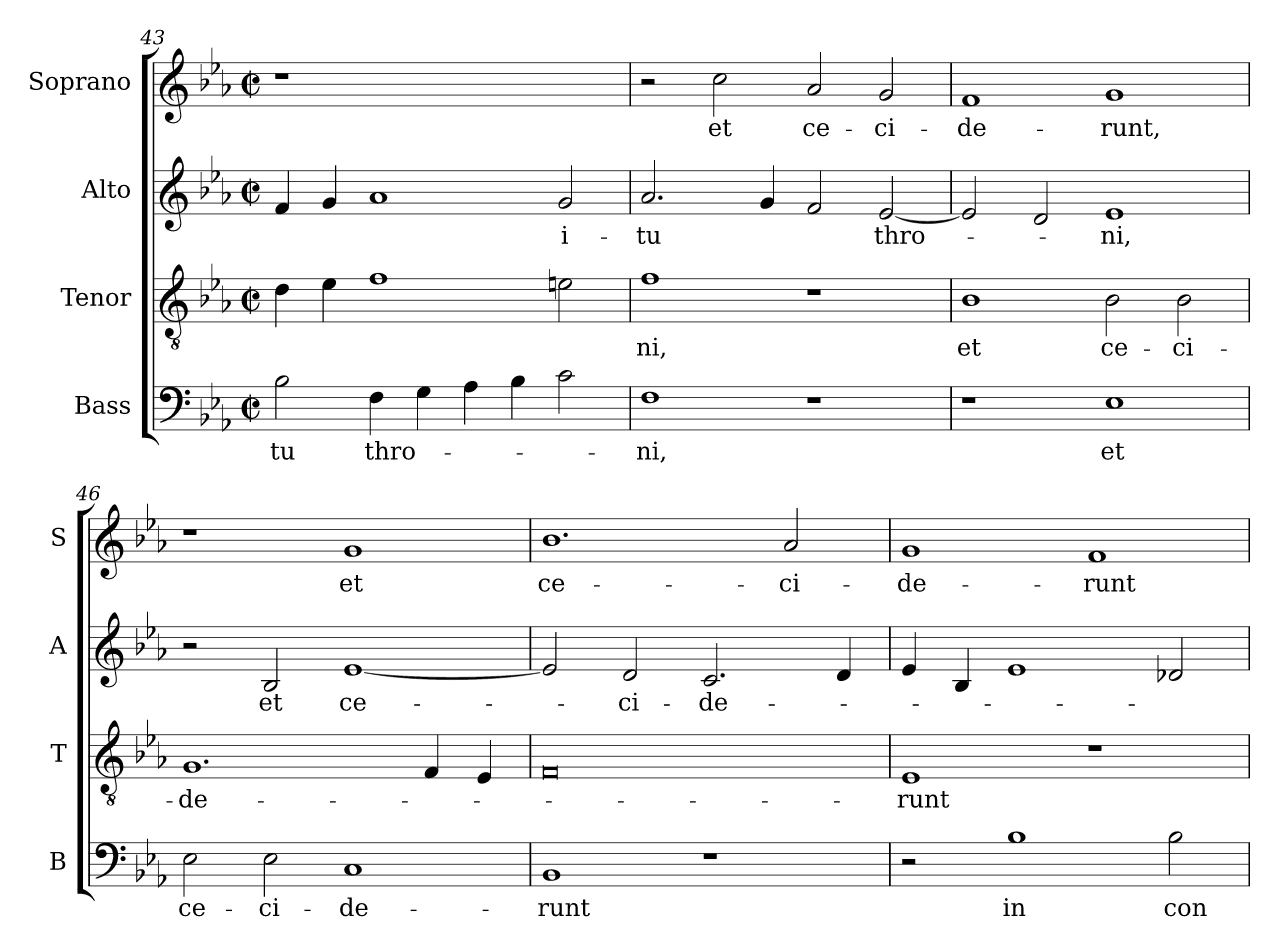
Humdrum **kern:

**kern	**text	**kern	**text	**kern	**text	**kern	**text
*part4	*part4	*part3	*part3	*part2	*part2	*part1	*part1
*staff4	*staff4	*staff3	*staff3	*staff2	*staff2	*staff1	*staff1
*I"Bass	*	*I"Tenor	*	*I"Alto	*	*I"Soprano	*
*I'B	*	*I'T	*	*I'A	*	*I'S	*
*clefF4	*	*clefGv2	*	*clefG2	*	*clefG2	*
*ITrd7c12	*	*ITrd7c12	*	*	*	*	*
*k[b-e-a-]	*	*k[b-e-a-]	*	*k[b-e-a-]	*	*k[b-e-a-]	*
*E-:	*	*E-:	*	*E-:	*	*E-:	*
*M2/2	*	*M2/2	*	*M2/2	*	*M2/2	*
*met(c|)	*	*met(c|)	*	*met(c|)	*	*met(c|)	*
=43	=43	=43	=43	=43	=43	=43	=43
!	!LO:LY:b:color=#000000	!	!	!	!	!LO:N:vis=1	!
2BB-i\	-tu	4Di\	.	4fi/	.	1r	.
.	.	4E-i\	.	4gi/	.	.	.
!	!LO:LY:b:color=#000000	!	!	!	!	!	!
4FFi\	thro-	1Fi	.	1a-i	.	.	.
4GGi\	.	.	.	.	.	.	.
4AA-i\	.	.	.	.	.	1ryy	.
4BB-i\	.	.	.	.	.	.	.
!	!	!	!	!	!LO:LY:b:color=#000000	!	!
2Ci\	.	2Eni\	.	2gi/	-i-	.	.
=44	=44	=44	=44	=44	=44	=44	=44
!	!LO:LY:b:color=#000000	!	!	!	!	!	!
!	!	!	!LO:LY:b:color=#000000	!	!	!	!
!	!	!	!	!	!LO:LY:b:color=#000000	!	!
1FFi	-ni,	1Fi	-ni,	2.a-i/	-tu	2r	.
!	!	!	!	!	!	!	!LO:LY:b:color=#000000
.	.	.	.	.	.	2cci\	et
.	.	.	.	4gi/	.	.	.
!	!	!	!	!	!	!	!LO:LY:b:color=#000000
1r	.	1r	.	2fi/	.	2a-i/	ce-
!	!	!	!	!	!LO:LY:b:color=#000000	!	!
!	!	!	!	!	!	!	!LO:LY:b:color=#000000
.	.	.	.	[<2e-i/	thro-	2gi/	-ci-
=45	=45	=45	=45	=45	=45	=45	=45
!	!	!	!LO:LY:b:color=#000000	!	!	!	!
!	!	!	!	!	!	!	!LO:LY:b:color=#000000
1r	.	1BB-i	et	2e-i/]	.	1fi	-de-
.	.	.	.	2di/	.	.	.
!	!LO:LY:b:color=#000000	!	!	!	!	!	!
!	!	!	!LO:LY:b:color=#000000	!	!	!	!
!	!	!	!	!	!LO:LY:b:color=#000000	!	!
!	!	!	!	!	!	!	!LO:LY:b:color=#000000
1EE-i	et	2BB-i\	ce-	1e-i	-ni,	1gi	-runt,
!	!	!	!LO:LY:b:color=#000000	!	!	!	!
.	.	2BB-i\	-ci-	.	.	.	.
!!LO:LB:g=z
=46	=46	=46	=46	=46	=46	=46	=46
!	!LO:LY:b:color=#000000	!	!	!	!	!	!
!	!	!	!LO:LY:b:color=#000000	!	!	!	!
2EE-i\	ce-	1.GGi	-de-	2r	.	1r	.
!	!LO:LY:b:color=#000000	!	!	!	!	!	!
!	!	!	!	!	!LO:LY:b:color=#000000	!	!
2EE-i\	-ci-	.	.	2B-i/	et	.	.
!	!LO:LY:b:color=#000000	!	!	!	!	!	!
!	!	!	!	!	!LO:LY:b:color=#000000	!	!
!	!	!	!	!	!	!	!LO:LY:b:color=#000000
1CCi	-de-	.	.	[<1e-i	ce-	1gi	et
.	.	4FFi/	.	.	.	.	.
.	.	4EE-i/	.	.	.	.	.
=47	=47	=47	=47	=47	=47	=47	=47
!	!LO:LY:b:color=#000000	!	!	!	!	!	!
!	!	!	!	!	!	!	!LO:LY:b:color=#000000
1BBB-i	-runt	0FFi	.	2e-i/]	.	1.b-i	ce-
!	!	!	!	!	!LO:LY:b:color=#000000	!	!
.	.	.	.	2di/	-ci-	.	.
!	!	!	!	!	!LO:LY:b:color=#000000	!	!
1r	.	.	.	2.ci/	-de-	.	.
!	!	!	!	!	!	!	!LO:LY:b:color=#000000
.	.	.	.	.	.	2a-i/	-ci-
.	.	.	.	4di/	.	.	.
=48	=48	=48	=48	=48	=48	=48	=48
!	!	!	!LO:LY:b:color=#000000	!	!	!	!
!	!	!	!	!	!	!	!LO:LY:b:color=#000000
2r	.	1EE-i	-runt	4e-i/	.	1gi	-de-
.	.	.	.	4B-i/	.	.	.
!	!LO:LY:b:color=#000000	!	!	!	!	!	!
1BB-i	in	.	.	1e-i	.	.	.
!	!	!	!	!	!	!	!LO:LY:b:color=#000000
.	.	1r	.	.	.	1fi	-runt
!	!LO:LY:b:color=#000000	!	!	!	!	!	!
2BB-i\	con-	.	.	2d-Xi/	.	.	.
=	=	=	=	=	=	=	=
*-	*-	*-	*-	*-	*-	*-	*-
